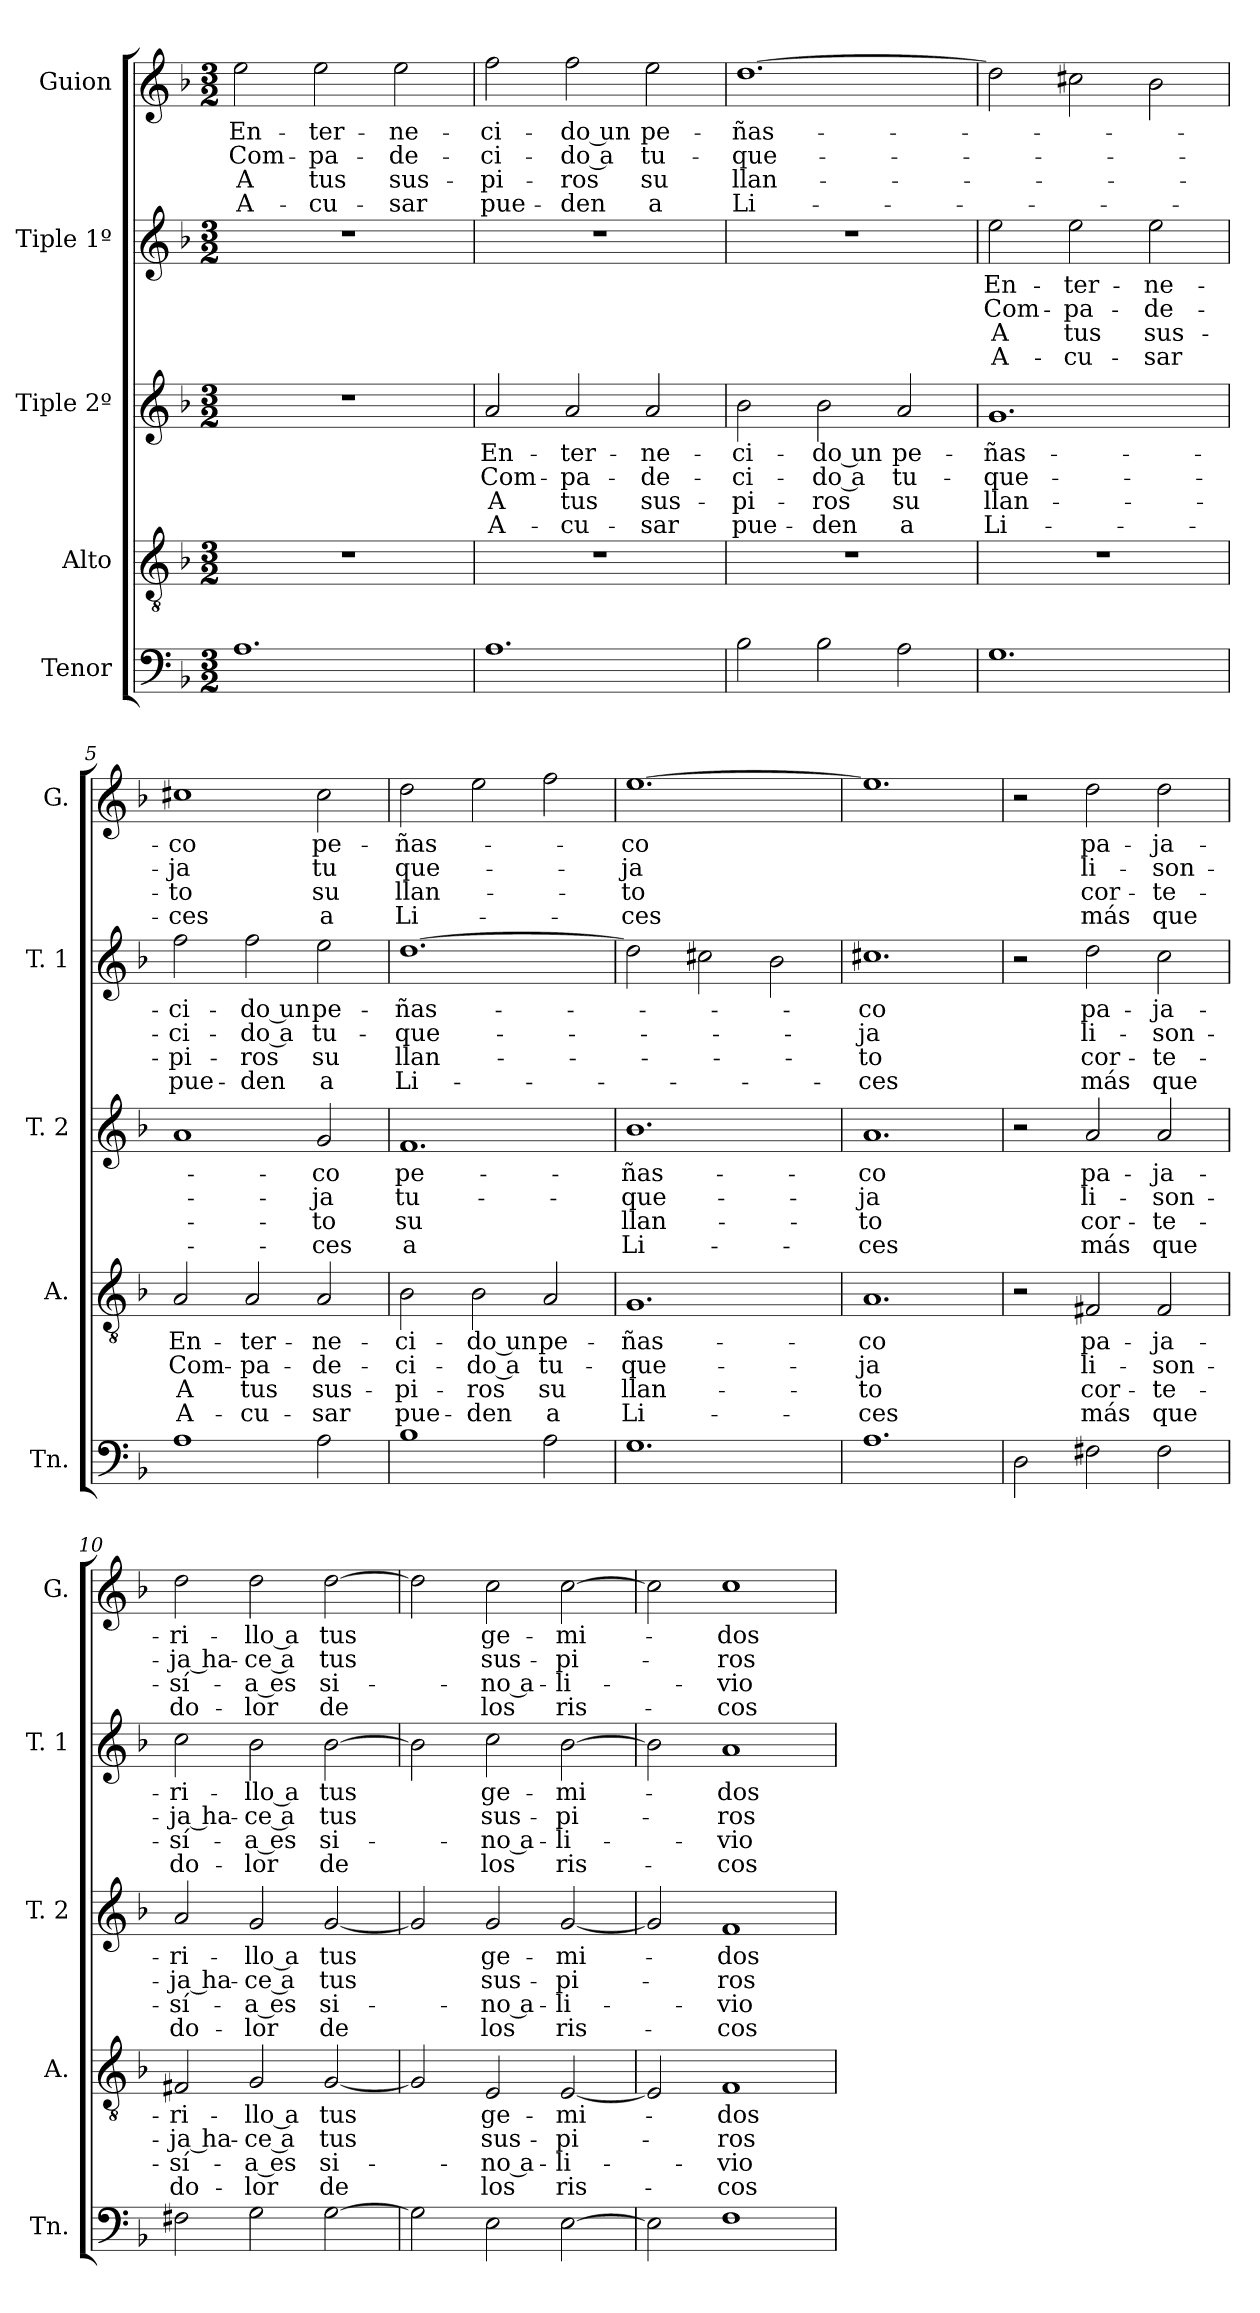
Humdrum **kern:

**kern	**kern	**text	**text	**text	**text	**kern	**text	**text	**text	**text	**kern	**text	**text	**text	**text	**kern	**text	**text	**text	**text
*part5	*part4	*part4	*part4	*part4	*part4	*part3	*part3	*part3	*part3	*part3	*part2	*part2	*part2	*part2	*part2	*part1	*part1	*part1	*part1	*part1
*staff5	*staff4	*staff4	*staff4	*staff4	*staff4	*staff3	*staff3	*staff3	*staff3	*staff3	*staff2	*staff2	*staff2	*staff2	*staff2	*staff1	*staff1	*staff1	*staff1	*staff1
*I"Tenor	*I"Alto	*	*	*	*	*I"Tiple 2º	*	*	*	*	*I"Tiple 1º	*	*	*	*	*I"Guion	*	*	*	*
*I'Tn.	*I'A.	*	*	*	*	*I'T. 2	*	*	*	*	*I'T. 1	*	*	*	*	*I'G.	*	*	*	*
*clefF4	*clefGv2	*	*	*	*	*clefG2	*	*	*	*	*clefG2	*	*	*	*	*clefG2	*	*	*	*
*k[b-]	*k[b-]	*	*	*	*	*k[b-]	*	*	*	*	*k[b-]	*	*	*	*	*k[b-]	*	*	*	*
*M3/2	*M3/2	*	*	*	*	*M3/2	*	*	*	*	*M3/2	*	*	*	*	*M3/2	*	*	*	*
=1	=1	=1	=1	=1	=1	=1	=1	=1	=1	=1	=1	=1	=1	=1	=1	=1	=1	=1	=1	=1
1.A	1.r	.	.	.	.	1.r	.	.	.	.	1.r	.	.	.	.	2ee	En-	Com-	A	A-
.	.	.	.	.	.	.	.	.	.	.	.	.	.	.	.	2ee	-ter-	-pa-	tus	-cu-
.	.	.	.	.	.	.	.	.	.	.	.	.	.	.	.	2ee	-ne-	-de-	sus-	-sar
=2	=2	=2	=2	=2	=2	=2	=2	=2	=2	=2	=2	=2	=2	=2	=2	=2	=2	=2	=2	=2
1.A	1.r	.	.	.	.	2a	En-	Com-	A	A-	1.r	.	.	.	.	2ff	-ci-	-ci-	-pi-	pue-
.	.	.	.	.	.	2a	-ter-	-pa-	tus	-cu-	.	.	.	.	.	2ff	-do un	-do a	-ros	-den
.	.	.	.	.	.	2a	-ne-	-de-	sus-	-sar	.	.	.	.	.	2ee	pe-	tu-	su	a
=3	=3	=3	=3	=3	=3	=3	=3	=3	=3	=3	=3	=3	=3	=3	=3	=3	=3	=3	=3	=3
2B-	1.r	.	.	.	.	2b-	-ci-	-ci-	-pi-	pue-	1.r	.	.	.	.	[1.dd	-ñas-	-que-	llan-	Li-
2B-	.	.	.	.	.	2b-	-do un	-do a	-ros	-den	.	.	.	.	.	.	.	.	.	.
2A	.	.	.	.	.	2a	pe-	tu-	su	a	.	.	.	.	.	.	.	.	.	.
=4	=4	=4	=4	=4	=4	=4	=4	=4	=4	=4	=4	=4	=4	=4	=4	=4	=4	=4	=4	=4
1.G	1.r	.	.	.	.	1.g	-ñas-	-que-	llan-	Li-	2ee	En-	Com-	A	A-	2dd]	.	.	.	.
.	.	.	.	.	.	.	.	.	.	.	2ee	-ter-	-pa-	tus	-cu-	2cc#X	.	.	.	.
.	.	.	.	.	.	.	.	.	.	.	2ee	-ne-	-de-	sus-	-sar	2b-	.	.	.	.
=5	=5	=5	=5	=5	=5	=5	=5	=5	=5	=5	=5	=5	=5	=5	=5	=5	=5	=5	=5	=5
1A	2A	En-	Com-	A	A-	1a	.	.	.	.	2ff	-ci-	-ci-	-pi-	pue-	1cc#X	-co	-ja	-to	-ces
.	2A	-ter-	-pa-	tus	-cu-	.	.	.	.	.	2ff	-do un	-do a	-ros	-den	.	.	.	.	.
2A	2A	-ne-	-de-	sus-	-sar	2g	-co	-ja	-to	-ces	2ee	pe-	tu-	su	a	2cc#	pe-	tu	su	a
=6	=6	=6	=6	=6	=6	=6	=6	=6	=6	=6	=6	=6	=6	=6	=6	=6	=6	=6	=6	=6
1B-	2B-	-ci-	-ci-	-pi-	pue-	1.f	pe-	tu-	su	a	[1.dd	-ñas-	-que-	llan-	Li-	2dd	-ñas-	que-	llan-	Li-
.	2B-	-do un	-do a	-ros	-den	.	.	.	.	.	.	.	.	.	.	2ee	.	.	.	.
2A	2A	pe-	tu-	su	a	.	.	.	.	.	.	.	.	.	.	2ff	.	.	.	.
=7	=7	=7	=7	=7	=7	=7	=7	=7	=7	=7	=7	=7	=7	=7	=7	=7	=7	=7	=7	=7
1.G	1.G	-ñas-	-que-	llan-	Li-	1.b-	-ñas-	-que-	llan-	Li-	2dd]	.	.	.	.	[1.ee	-co	-ja	-to	-ces
.	.	.	.	.	.	.	.	.	.	.	2cc#X	.	.	.	.	.	.	.	.	.
.	.	.	.	.	.	.	.	.	.	.	2b-	.	.	.	.	.	.	.	.	.
=8	=8	=8	=8	=8	=8	=8	=8	=8	=8	=8	=8	=8	=8	=8	=8	=8	=8	=8	=8	=8
1.A	1.A	-co	-ja	-to	-ces	1.a	-co	-ja	-to	-ces	1.cc#X	-co	-ja	-to	-ces	1.ee]	.	.	.	.
=9	=9	=9	=9	=9	=9	=9	=9	=9	=9	=9	=9	=9	=9	=9	=9	=9	=9	=9	=9	=9
2D	2r	.	.	.	.	2r	.	.	.	.	2r	.	.	.	.	2r	.	.	.	.
2F#X	2F#X	pa-	li-	cor-	más	2a	pa-	li-	cor-	más	2dd	pa-	li-	cor-	más	2dd	pa-	li-	cor-	más
2F#	2F#	-ja-	-son-	-te-	que	2a	-ja-	-son-	-te-	que	2cc	-ja-	-son-	-te-	que	2dd	-ja-	-son-	-te-	que
=10	=10	=10	=10	=10	=10	=10	=10	=10	=10	=10	=10	=10	=10	=10	=10	=10	=10	=10	=10	=10
2F#X	2F#X	-ri-	ja ha-	-sí-	do-	2a	-ri-	ja ha-	-sí-	do-	2cc	-ri-	ja ha-	-sí-	do-	2dd	-ri-	ja ha-	-sí-	do-
2G	2G	-llo a	-ce a	-a es	-lor	2g	-llo a	-ce a	-a es	-lor	2b-	-llo a	-ce a	-a es	-lor	2dd	-llo a	-ce a	-a es	-lor
[2G	[2G	tus	tus	si-	de	[2g	tus	tus	si-	de	[2b-	tus	tus	si-	de	[2dd	tus	tus	si-	de
=11	=11	=11	=11	=11	=11	=11	=11	=11	=11	=11	=11	=11	=11	=11	=11	=11	=11	=11	=11	=11
2G]	2G]	.	.	.	.	2g]	.	.	.	.	2b-]	.	.	.	.	2dd]	.	.	.	.
2E	2E	ge-	sus-	no a-	los	2g	ge-	sus-	no a-	los	2cc	ge-	sus-	no a-	los	2cc	ge-	sus-	no a-	los
[2E	[2E	-mi-	-pi-	-li-	ris-	[2g	-mi-	-pi-	-li-	ris-	[2b-	-mi-	-pi-	-li-	ris-	[2cc	-mi-	-pi-	-li-	ris-
=12	=12	=12	=12	=12	=12	=12	=12	=12	=12	=12	=12	=12	=12	=12	=12	=12	=12	=12	=12	=12
2E]	2E]	.	.	.	.	2g]	.	.	.	.	2b-]	.	.	.	.	2cc]	.	.	.	.
1F	1F	-dos	-ros	-vio	-cos	1f	-dos	-ros	-vio	-cos	1a	-dos	-ros	-vio	-cos	1cc	-dos	-ros	-vio	-cos
=	=	=	=	=	=	=	=	=	=	=	=	=	=	=	=	=	=	=	=	=
*-	*-	*-	*-	*-	*-	*-	*-	*-	*-	*-	*-	*-	*-	*-	*-	*-	*-	*-	*-	*-
